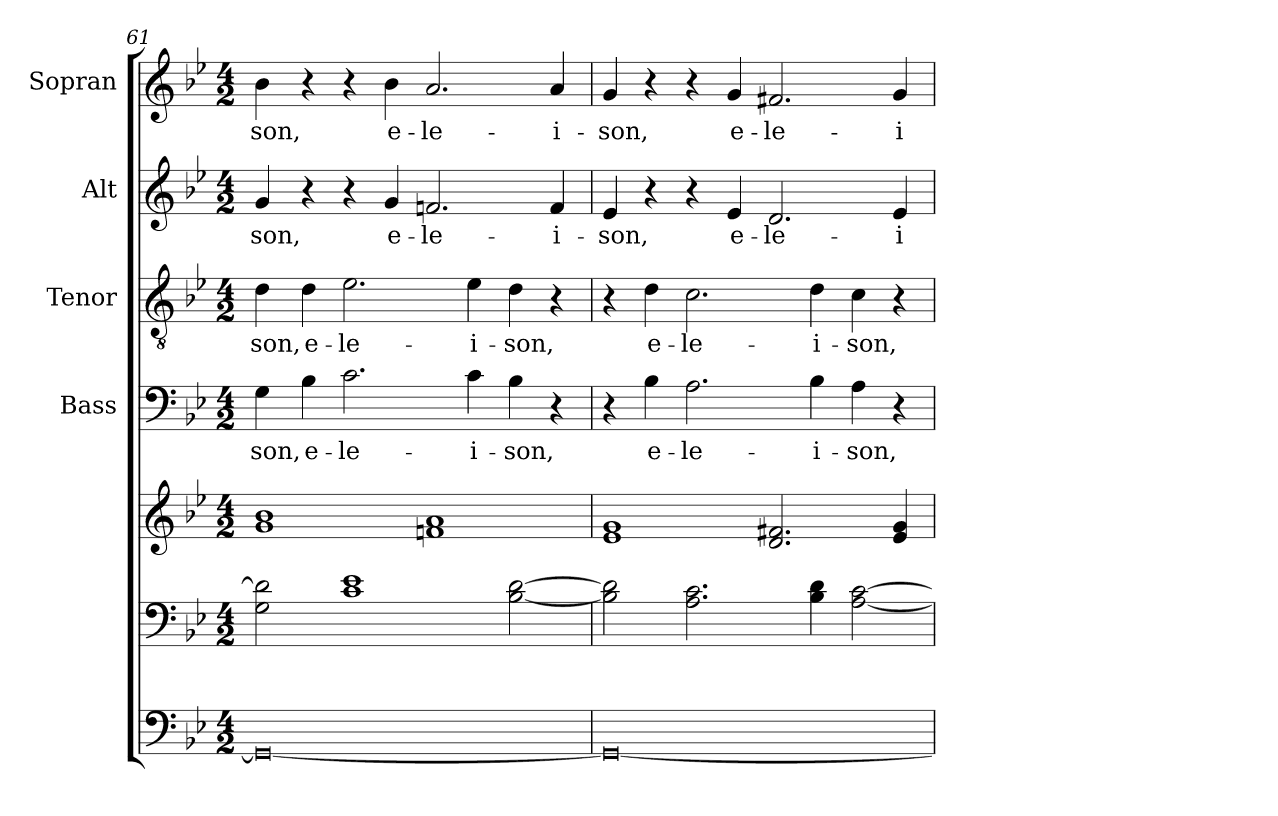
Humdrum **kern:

**kern	**kern	**kern	**kern	**text	**kern	**text	**kern	**text	**kern	**text
*part6	*part5	*part5	*part4	*part4	*part3	*part3	*part2	*part2	*part1	*part1
*staff7	*staff6	*staff5	*staff4	*staff4	*staff3	*staff3	*staff2	*staff2	*staff1	*staff1
*	*	*	*I"Bass	*	*I"Tenor	*	*I"Alt	*	*I"Sopran	*
*	*	*	*I'B.	*	*I'T.	*	*I'A.	*	*I'S.	*
*clefF4	*clefF4	*clefG2	*clefF4	*	*clefGv2	*	*clefG2	*	*clefG2	*
*k[b-e-]	*k[b-e-]	*k[b-e-]	*k[b-e-]	*	*k[b-e-]	*	*k[b-e-]	*	*k[b-e-]	*
*B-:	*B-:	*B-:	*B-:	*	*B-:	*	*B-:	*	*B-:	*
*M4/2	*M4/2	*M4/2	*M4/2	*	*M4/2	*	*M4/2	*	*M4/2	*
=61	=61	=61	=61	=61	=61	=61	=61	=61	=61	=61
*	*	*^	*	*	*	*	*	*	*	*
!	!	!	!	!	!LO:LY:b	!	!LO:LY:b	!	!LO:LY:b	!	!LO:LY:b
0GG_	2G\ 2d\]	1b-	1g	4G\	-son,	4d\	-son,	4g/	-son,	4b-\	-son,
!	!	!	!	!	!LO:LY:b	!	!LO:LY:b	!	!	!	!
.	.	.	.	4B-\	e-	4d\	e-	4r	.	4r	.
!	!	!	!	!	!LO:LY:b	!	!LO:LY:b	!	!	!	!
.	1c 1e-	.	.	2.c\	-le-	2.e-\	-le-	4r	.	4r	.
!	!	!	!	!	!	!	!	!	!LO:LY:b	!	!LO:LY:b
.	.	.	.	.	.	.	.	4g/	e-	4b-\	e-
!	!	!	!	!	!	!	!	!	!LO:LY:b	!	!LO:LY:b
.	.	1a	1fn	.	.	.	.	2.fn/	-le-	2.a/	-le-
!	!	!	!	!	!LO:LY:b	!	!LO:LY:b	!	!	!	!
.	.	.	.	4c\	-i-	4e-\	-i-	.	.	.	.
!	!	!	!	!	!LO:LY:b	!	!LO:LY:b	!	!	!	!
.	[2B-\ [2d\	.	.	4B-\	-son,	4d\	-son,	.	.	.	.
!	!	!	!	!	!	!	!	!	!LO:LY:b	!	!LO:LY:b
.	.	.	.	4r	.	4r	.	4f/	-i-	4a/	-i-
*	*	*v	*v	*	*	*	*	*	*	*	*
=62	=62	=62	=62	=62	=62	=62	=62	=62	=62	=62
!	!	!	!	!	!	!	!	!LO:LY:b	!	!LO:LY:b
0GG_	2B-\] 2d\]	1e- 1g	4r	.	4r	.	4e-/	-son,	4g/	-son,
!	!	!	!	!LO:LY:b	!	!LO:LY:b	!	!	!	!
.	.	.	4B-\	e-	4d\	e-	4r	.	4r	.
!	!	!	!	!LO:LY:b	!	!LO:LY:b	!	!	!	!
.	2.A\ 2.c\	.	2.A\	-le-	2.c\	-le-	4r	.	4r	.
!	!	!	!	!	!	!	!	!LO:LY:b	!	!LO:LY:b
.	.	.	.	.	.	.	4e-/	e-	4g/	e-
!	!	!	!	!	!	!	!	!LO:LY:b	!	!LO:LY:b
.	.	2.d/ 2.f#X/	.	.	.	.	2.d/	-le-	2.f#X/	-le-
!	!	!	!	!LO:LY:b	!	!LO:LY:b	!	!	!	!
.	4B-\ 4d\	.	4B-\	-i-	4d\	-i-	.	.	.	.
!	!	!	!	!LO:LY:b	!	!LO:LY:b	!	!	!	!
.	[2A\ [2c\	.	4A\	-son,	4c\	-son,	.	.	.	.
!	!	!	!	!	!	!	!	!LO:LY:b	!	!LO:LY:b
.	.	4e-/ 4g/	4r	.	4r	.	4e-/	-i-	4g/	-i-
=	=	=	=	=	=	=	=	=	=	=
*-	*-	*-	*-	*-	*-	*-	*-	*-	*-	*-
